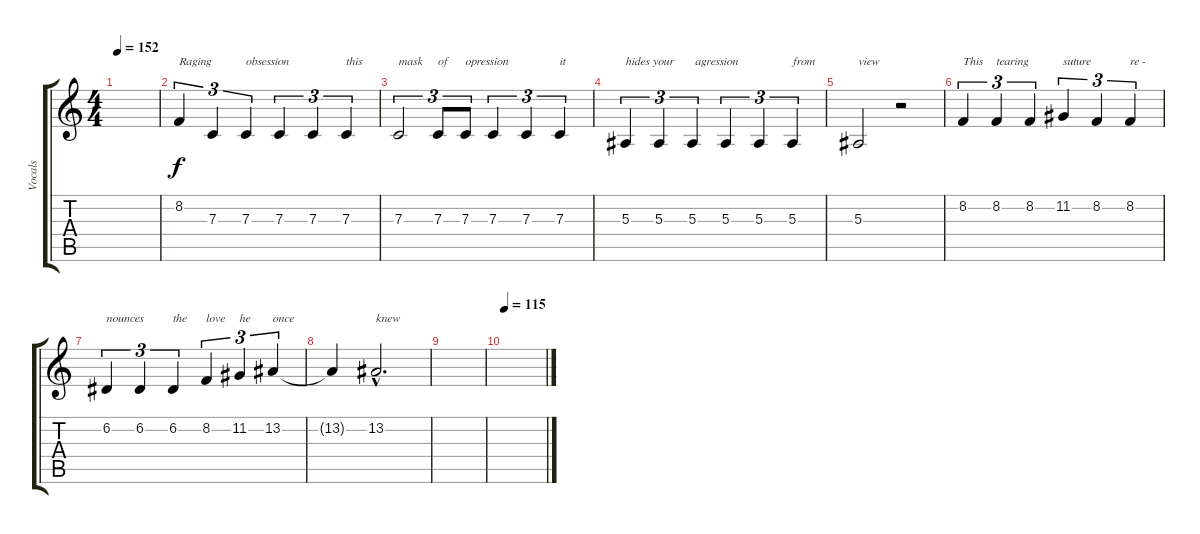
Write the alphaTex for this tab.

\track ("Vocals" "Vocals") {instrument flute}
\staff {score tabs}
\tuning (D4 A3 F3 C3 G2 D2) {hide}
\ts (4 4)
\tempo 152
\clef g2
\ks c
|
8.2.4{tu (3 2) txt "Raging"} 7.3.4{tu (3 2)} 7.3.4{tu (3 2) txt "obsession"} 7.3.4{tu (3 2)} 7.3.4{tu (3 2)} 7.3.4{tu (3 2) txt "this"} |
7.3.2{tu (3 2) txt "mask"} 7.3.8{tu (3 2) txt "of"} 7.3.8{tu (3 2) txt "opression"} 7.3.4{tu (3 2)} 7.3.4{tu (3 2)} 7.3.4{tu (3 2) txt "it"} |
5.3.4{tu (3 2) txt "hides your"} 5.3.4{tu (3 2)} 5.3.4{tu (3 2) txt " agression"} 5.3.4{tu (3 2)} 5.3.4{tu (3 2)} 5.3.4{tu (3 2) txt "from"} |
5.3.2{txt "view"} r.2 |
8.2.4{tu (3 2) txt "This"} 8.2.4{tu (3 2) txt "tearing "} 8.2.4{tu (3 2)} 11.2.4{tu (3 2) txt "suture"} 8.2.4{tu (3 2)} 8.2.4{tu (3 2) txt "re -"} |
6.2.4{tu (3 2) txt "nounces"} 6.2.4{tu (3 2)} 6.2.4{tu (3 2) txt "the"} 8.2.4{tu (3 2) txt "love"} 11.2.4{tu (3 2) txt "he"} 13.2.4{tu (3 2) txt "once"} |
13.2{t}.4 13.2{hac}.2{d txt "knew"} |
|
\tempo 115
